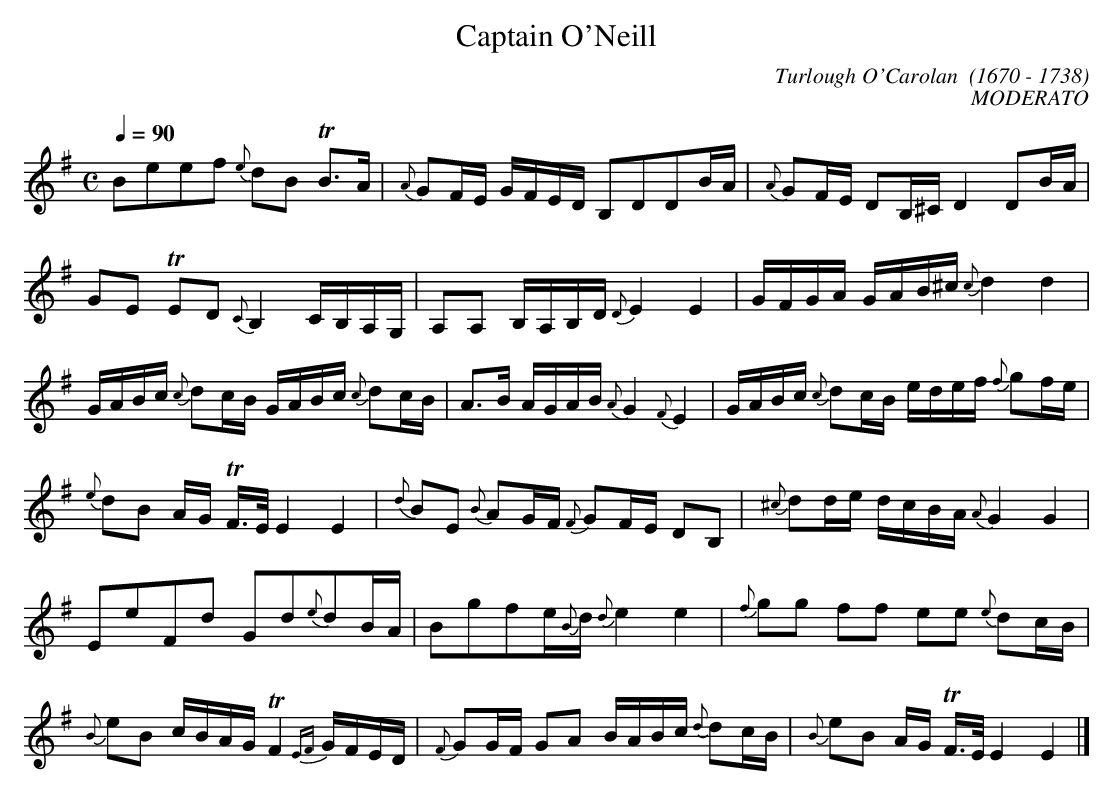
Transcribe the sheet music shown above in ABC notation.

X:1occ
T:Captain O'Neill
C:Turlough O'Carolan  (1670 - 1738)
C:MODERATO
Q:1/4=90
M:C
L:1/8
K:G
Beef {e}dB TB3/2A/2|{A}GF/2E/2 G/2F/2E/2D/2 B,DDB/2A/2|{A}GF/2E/2 DB,/2^C/2 D2DB/2A/2|
GE TED {C}B,2C/2B,/2A,/2G,/2|A,A, B,/2A,/2B,/2D/2 {D}E2E2|G/2F/2G/2A/2 G/2A/2B/2^c/2 {c}d2d2|
G/2A/2B/2c/2 {c}dc/2B/2 G/2A/2B/2c/2 {c}dc/2B/2|A3/2B/2 A/2G/2A/2B/2 {A}G2{F}E2|G/2A/2B/2c/2 {c}dc/2B/2 e/2d/2e/2f/2 {f}gf/2e/2|
{e}dB A/2G/2 TF3/4E/4 E2E2|{d}BE {B}AG/2F/2 {F}GF/2E/2 DB,|{^c}dd/2e/2 d/2c/2B/2A/2 {A}G2G2|
EeFd Gd{e}dB/2A/2|Bgfe/2{B}d/2 {d}e2e2|{f}gg ff ee {e}dc/2B/2|
{B}eB c/2B/2A/2G/2 TF2{EF}G/2F/2E/2D/2|{F}GG/2F/2 GA B/2A/2B/2c/2 {d}dc/2B/2|{B}eB A/2G/2 TF3/4E/4 E2E2|]
